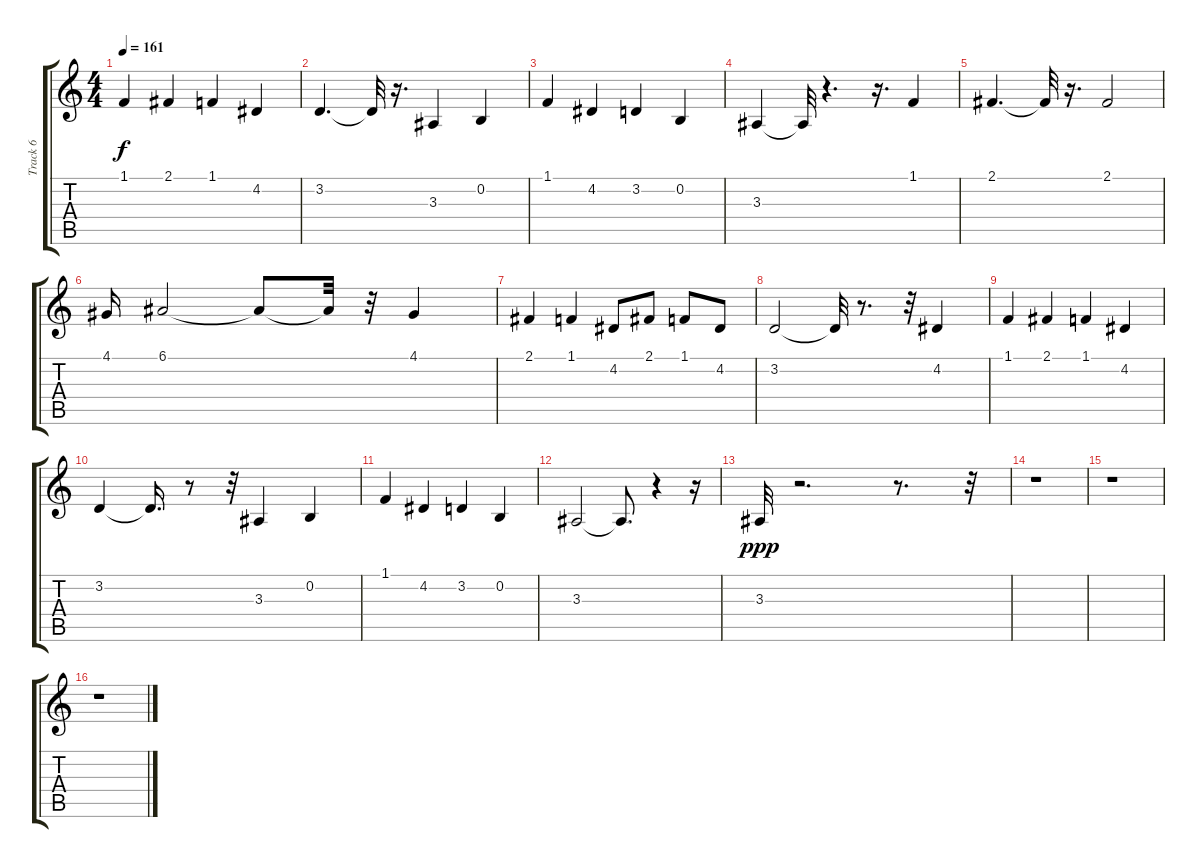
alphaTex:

\track ("Track 6" "Track 6") {instrument pad4choir}
\staff {score tabs}
\tuning (E4 B3 G3 D3 A2 E2) {hide}
\ts (4 4)
\tempo 161
\clef g2
\ks c
1.1.4{dy f} 2.1.4 1.1.4 4.2.4 |
3.2.4{d} 3.2{t}.32 r.16{d} 3.3.4 0.2.4 |
1.1.4 4.2.4 3.2.4 0.2.4 |
3.3.4 3.3{t}.32 r.4{d} r.16{d} 1.1.4 |
2.1.4{d} 2.1{t}.32 r.16{d} 2.1.2 |
4.1.16 6.1.2 6.1{t}.8 6.1{t}.32 r.32 4.1.4 |
2.1.4 1.1.4 4.2.8 2.1.8 1.1.8 4.2.8 |
3.2.2 3.2{t}.32 r.8{d} r.32 4.2.4 |
1.1.4 2.1.4 1.1.4 4.2.4 |
3.2.4 3.2{t}.16{d} r.8 r.32 3.3.4 0.2.4 |
1.1.4 4.2.4 3.2.4 0.2.4 |
3.3.2 3.3{t}.8{d} r.4 r.16 |
3.3.32{dy ppp} r.2{d} r.8{d} r.32 |
r.1 |
r.1 |
r.1
